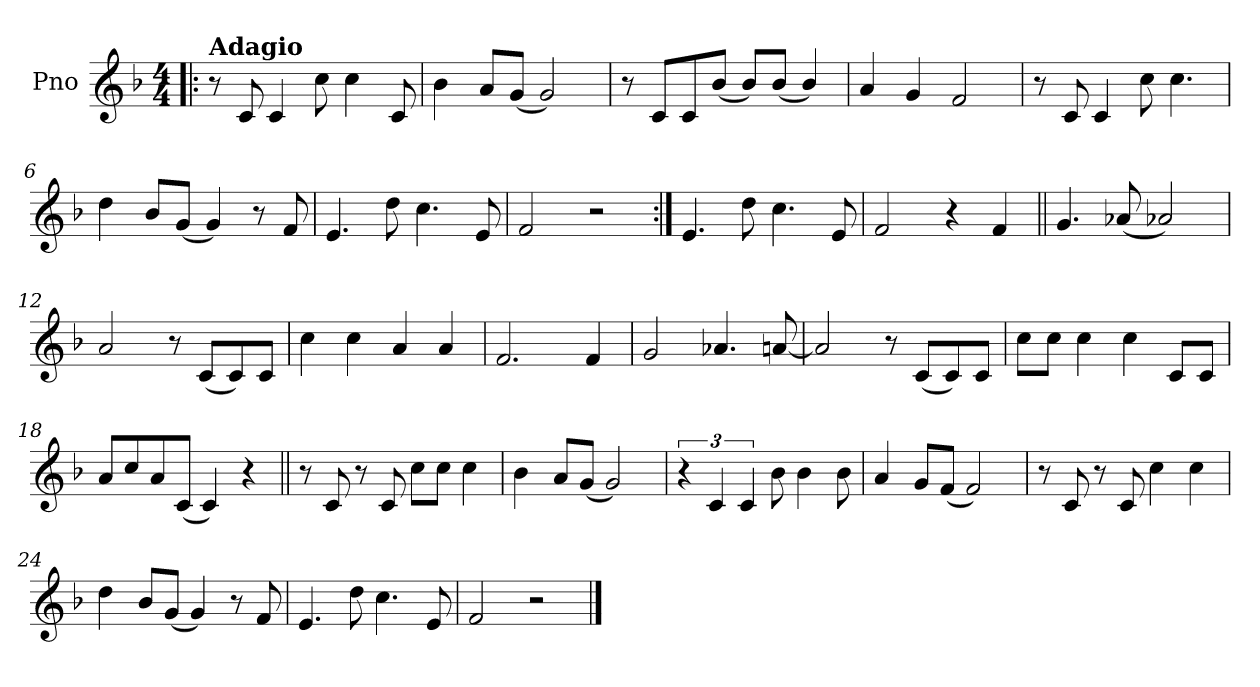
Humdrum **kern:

**kern
*part1
*staff1
*I"Pno
*I'Pno
*clefG2
*k[b-]
*M4/4
=1!|:
!LO:TX:a:B:t=Adagio
8r
8c/
4c/
8cc\
4cc\
8c/
=2
4b-\
8a/L
(8g/J
2g/)
=3
8r
8c/L
8c/
(8b-/J
8b-/L)
(8b-/J
4b-/)
=4
4a/
4g/
2f/
!!LO:LB:g=z
=5
8r
8c/
4c/
8cc\
4.cc\
=6
4dd\
8b-/L
(8g/J
4g/)
8r
8f/
=7
4.e/
8dd\
4.cc\
8e/
=8
2f/
2r
=9:|!
4.e/
8dd\
4.cc\
8e/
=10
2f/
4r
4f/
!!LO:LB:g=z
=11||
4.g/
(8a-X/
2a-X/)
=12
2a/
8r
(8c/L
8c/)
8c/J
=13
4cc\
4cc\
4a/
4a/
=14
2.f/
4f/
!!LO:LB:g=z
=15
2g/
4.a-X/
[8an/
=16
2a/]
8r
(8c/L
8c/)
8c/J
=17
8cc\L
8cc\J
4cc\
4cc\
8c/L
8c/J
!!LO:LB:g=z
=18
8a/L
8cc/
8a/
(8c/J
4c/)
4r
=19||
8r
8c/
8r
8c/
8cc\L
8cc\J
4cc\
=20
4b-\
8a/L
(8g/J
2g/)
!!LO:LB:g=z
=21
6r
6c/
6c/
8b-\
4b-\
8b-\
=22
4a/
8g/L
(8f/J
2f/)
=23
8r
8c/
8r
8c/
4cc\
4cc\
=24
4dd\
8b-/L
(8g/J
4g/)
8r
8f/
=25
4.e/
8dd\
4.cc\
8e/
!!LO:LB:g=z
=26
2f/
2r
==
*-
